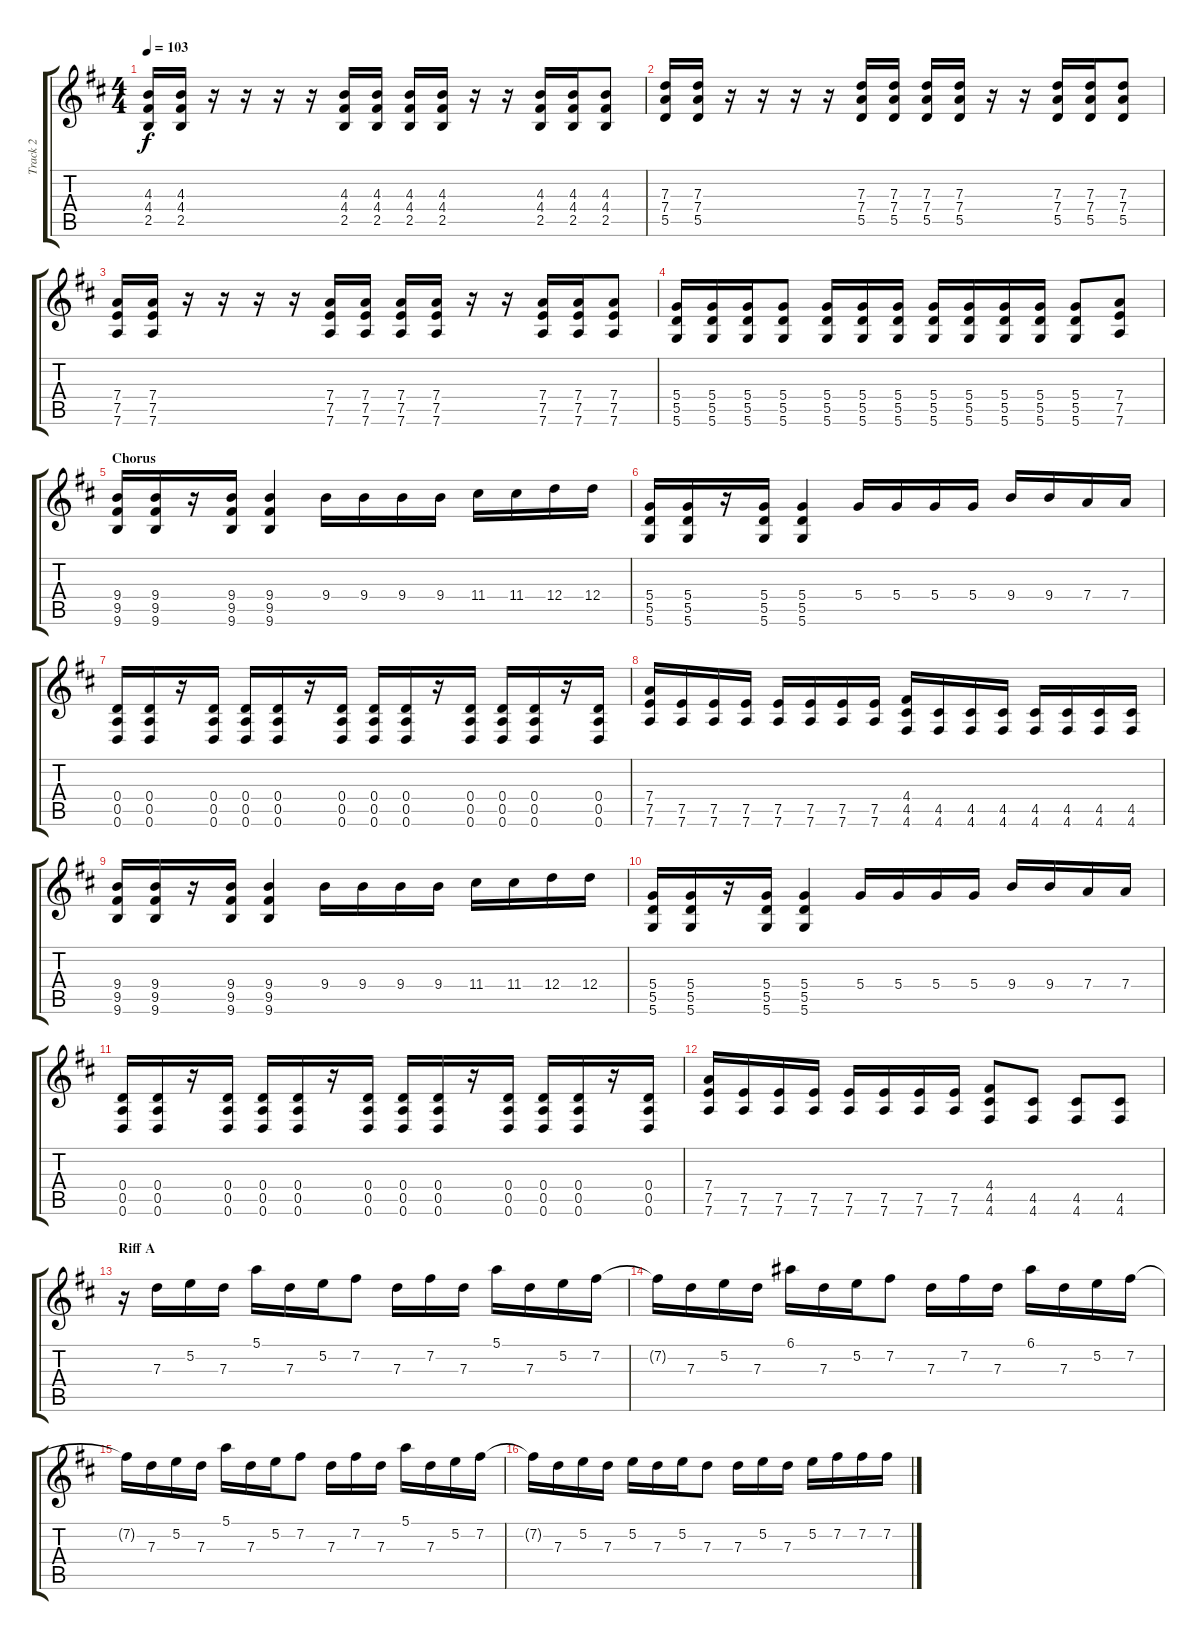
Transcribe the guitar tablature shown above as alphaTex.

\track ("Track 2" "Track 2") {instrument distortionguitar}
\staff {score tabs}
\tuning (E4 B3 G3 D3 A2 D2) {hide}
\ts (4 4)
\tempo 103
\clef g2
\ks d
(4.3 4.4 2.5).16{dy f} (4.3 4.4 2.5).16 r.16 r.16 r.16 r.16 (4.3 4.4 2.5).16 (4.3 4.4 2.5).16 (4.3 4.4 2.5).16 (4.3 4.4 2.5).16 r.16 r.16 (4.3 4.4 2.5).16 (4.3 4.4 2.5).16 (4.3 4.4 2.5).8 |
(7.3 7.4 5.5).16 (7.3 7.4 5.5).16 r.16 r.16 r.16 r.16 (7.3 7.4 5.5).16 (7.3 7.4 5.5).16 (7.3 7.4 5.5).16 (7.3 7.4 5.5).16 r.16 r.16 (7.3 7.4 5.5).16 (7.3 7.4 5.5).16 (7.3 7.4 5.5).8 |
(7.4 7.5 7.6).16 (7.4 7.5 7.6).16 r.16 r.16 r.16 r.16 (7.4 7.5 7.6).16 (7.4 7.5 7.6).16 (7.4 7.5 7.6).16 (7.4 7.5 7.6).16 r.16 r.16 (7.4 7.5 7.6).16 (7.4 7.5 7.6).16 (7.4 7.5 7.6).8 |
(5.4 5.5 5.6).16 (5.4 5.5 5.6).16 (5.4 5.5 5.6).16 (5.4 5.5 5.6).8 (5.4 5.5 5.6).16 (5.4 5.5 5.6).16 (5.4 5.5 5.6).16 (5.4 5.5 5.6).16 (5.4 5.5 5.6).16 (5.4 5.5 5.6).16 (5.4 5.5 5.6).16 (5.4 5.5 5.6).8 (7.4 7.5 7.6).8 |
\section ("" "Chorus")
(9.4 9.5 9.6).16 (9.4 9.5 9.6).16 r.16 (9.4 9.5 9.6).16 (9.4 9.5 9.6).4 9.4.16 9.4.16 9.4.16 9.4.16 11.4.16 11.4.16 12.4.16 12.4.16 |
(5.4 5.5 5.6).16 (5.4 5.5 5.6).16 r.16 (5.4 5.5 5.6).16 (5.4 5.5 5.6).4 5.4.16 5.4.16 5.4.16 5.4.16 9.4.16 9.4.16 7.4.16 7.4.16 |
(0.4 0.5 0.6).16 (0.4 0.5 0.6).16 r.16 (0.4 0.5 0.6).16 (0.4 0.5 0.6).16 (0.4 0.5 0.6).16 r.16 (0.4 0.5 0.6).16 (0.4 0.5 0.6).16 (0.4 0.5 0.6).16 r.16 (0.4 0.5 0.6).16 (0.4 0.5 0.6).16 (0.4 0.5 0.6).16 r.16 (0.4 0.5 0.6).16 |
(7.4 7.5 7.6).16 (7.5 7.6).16 (7.5 7.6).16 (7.5 7.6).16 (7.5 7.6).16 (7.5 7.6).16 (7.5 7.6).16 (7.5 7.6).16 (4.4 4.5 4.6).16 (4.5 4.6).16 (4.5 4.6).16 (4.5 4.6).16 (4.5 4.6).16 (4.5 4.6).16 (4.5 4.6).16 (4.5 4.6).16 |
(9.4 9.5 9.6).16 (9.4 9.5 9.6).16 r.16 (9.4 9.5 9.6).16 (9.4 9.5 9.6).4 9.4.16 9.4.16 9.4.16 9.4.16 11.4.16 11.4.16 12.4.16 12.4.16 |
(5.4 5.5 5.6).16 (5.4 5.5 5.6).16 r.16 (5.4 5.5 5.6).16 (5.4 5.5 5.6).4 5.4.16 5.4.16 5.4.16 5.4.16 9.4.16 9.4.16 7.4.16 7.4.16 |
(0.4 0.5 0.6).16 (0.4 0.5 0.6).16 r.16 (0.4 0.5 0.6).16 (0.4 0.5 0.6).16 (0.4 0.5 0.6).16 r.16 (0.4 0.5 0.6).16 (0.4 0.5 0.6).16 (0.4 0.5 0.6).16 r.16 (0.4 0.5 0.6).16 (0.4 0.5 0.6).16 (0.4 0.5 0.6).16 r.16 (0.4 0.5 0.6).16 |
(7.4 7.5 7.6).16 (7.5 7.6).16 (7.5 7.6).16 (7.5 7.6).16 (7.5 7.6).16 (7.5 7.6).16 (7.5 7.6).16 (7.5 7.6).16 (4.4 4.5 4.6).8 (4.5 4.6).8 (4.5 4.6).8 (4.5 4.6).8 |
\section ("" "Riff A")
r.16 7.3.16 5.2.16 7.3.16 5.1.16 7.3.16 5.2.16 7.2.8 7.3.16 7.2.16 7.3.16 5.1.16 7.3.16 5.2.16 7.2.16 |
7.2{t}.16 7.3.16 5.2.16 7.3.16 6.1.16 7.3.16 5.2.16 7.2.8 7.3.16 7.2.16 7.3.16 6.1.16 7.3.16 5.2.16 7.2.16 |
7.2{t}.16 7.3.16 5.2.16 7.3.16 5.1.16 7.3.16 5.2.16 7.2.8 7.3.16 7.2.16 7.3.16 5.1.16 7.3.16 5.2.16 7.2.16 |
7.2{t}.16 7.3.16 5.2.16 7.3.16 5.2.16 7.3.16 5.2.16 7.3.8 7.3.16 5.2.16 7.3.16 5.2.16 7.2.16 7.2.16 7.2.16
